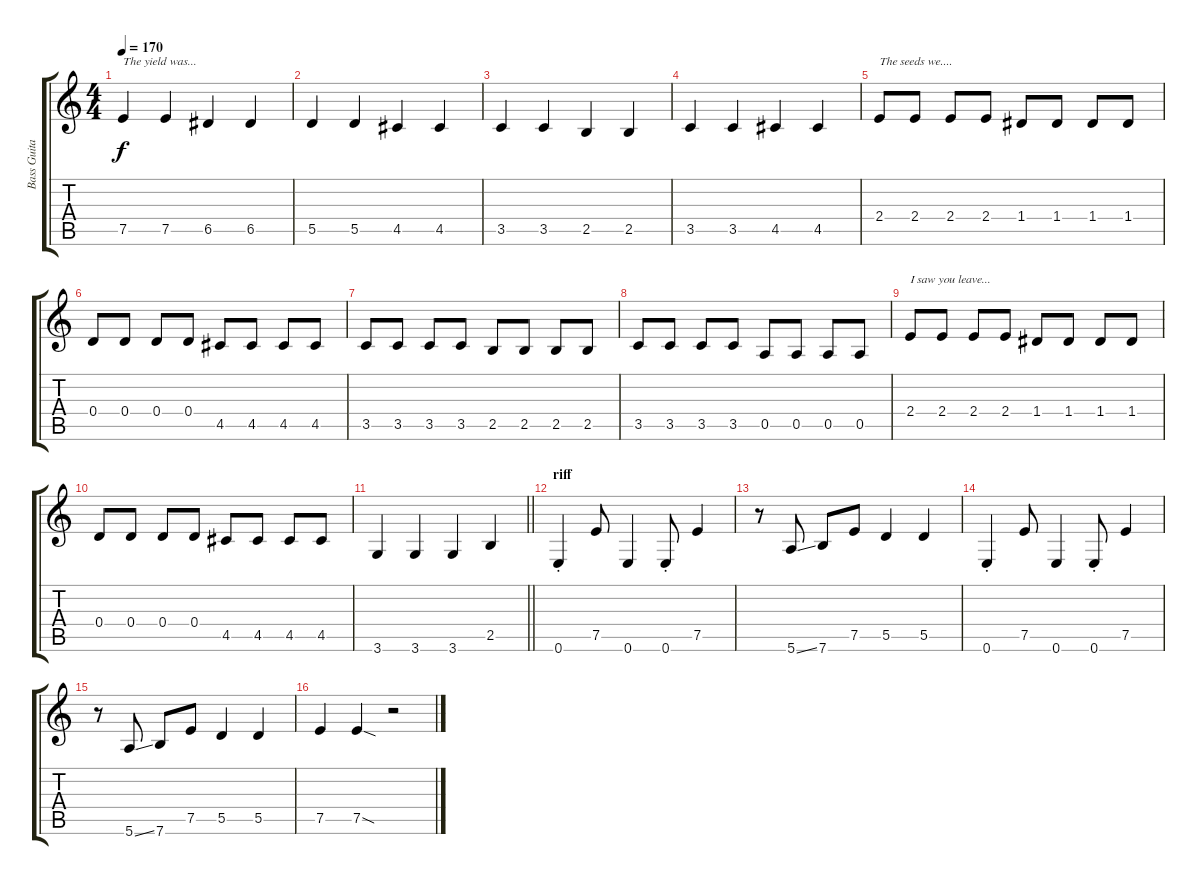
\track ("Bass Guitar" "Bass Guita") {instrument electricbasspick}
\staff {score tabs}
\tuning (E4 B3 G3 D3 A2 E2) {hide}
\ts (4 4)
\tempo 170
\clef g2
\ks c
7.5.4{txt "The yield was..." dy f} 7.5.4 6.5.4 6.5.4 |
5.5.4 5.5.4 4.5.4 4.5.4 |
3.5.4 3.5.4 2.5.4 2.5.4 |
3.5.4 3.5.4 4.5.4 4.5.4 |
2.4.8{txt "The seeds we...."} 2.4.8 2.4.8 2.4.8 1.4.8 1.4.8 1.4.8 1.4.8 |
0.4.8 0.4.8 0.4.8 0.4.8 4.5.8 4.5.8 4.5.8 4.5.8 |
3.5.8 3.5.8 3.5.8 3.5.8 2.5.8 2.5.8 2.5.8 2.5.8 |
3.5.8 3.5.8 3.5.8 3.5.8 0.5.8 0.5.8 0.5.8 0.5.8 |
2.4.8{txt "I saw you leave..."} 2.4.8 2.4.8 2.4.8 1.4.8 1.4.8 1.4.8 1.4.8 |
0.4.8 0.4.8 0.4.8 0.4.8 4.5.8 4.5.8 4.5.8 4.5.8 |
\barLineRight lightlight
3.6.4 3.6.4 3.6.4 2.5.4 |
\section ("" "riff")
0.6{st}.4 7.5.8 0.6.4 0.6{st}.8 7.5.4 |
r.8 5.6{ss}.8 7.6.8 7.5.8 5.5.4 5.5.4 |
0.6{st}.4 7.5.8 0.6.4 0.6{st}.8 7.5.4 |
r.8 5.6{ss}.8 7.6.8 7.5.8 5.5.4 5.5.4 |
7.5.4 7.5{sod}.4 r.2
